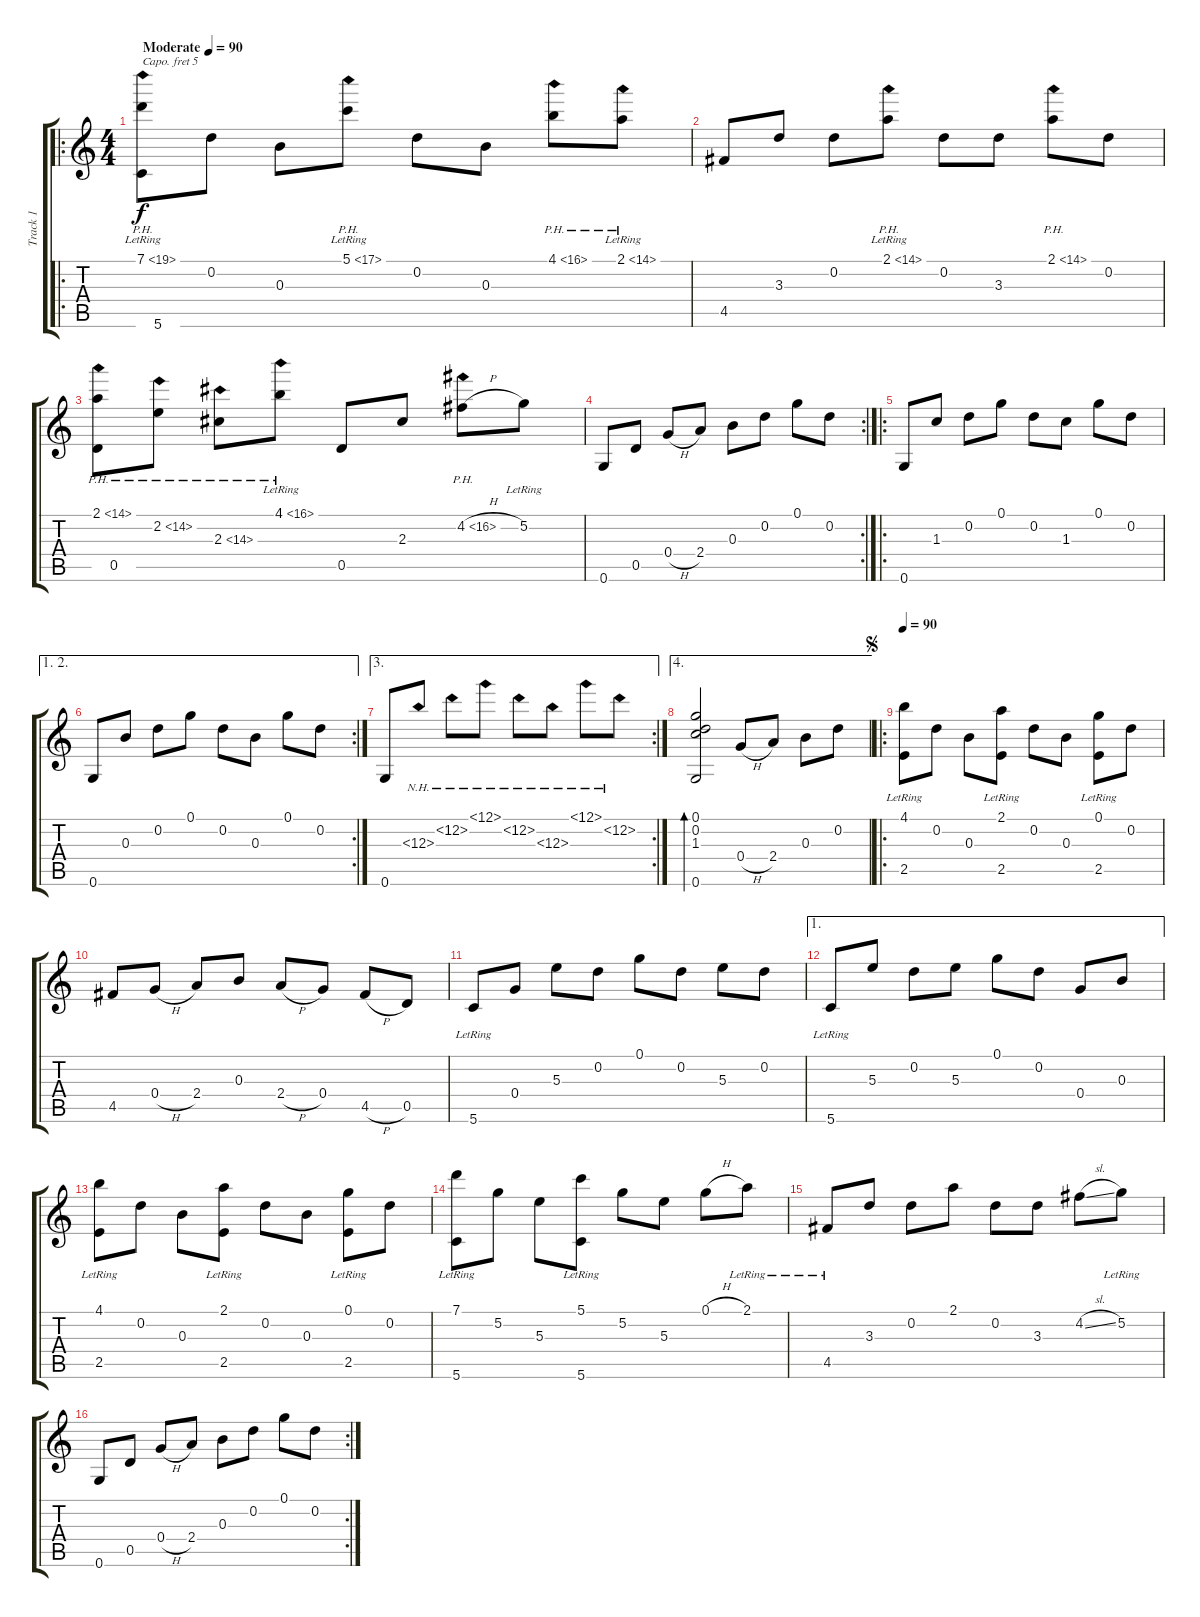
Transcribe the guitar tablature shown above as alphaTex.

\track ("Track 1" "Track 1") {instrument acousticguitarsteel}
\staff {score tabs}
\capo 5
\tuning (D4 A3 Gb3 D3 A2 D2) {hide}
\ro
\ts (4 4)
\tempo (90 "Moderate")
\clef g2
\ks c
(7.1{ph 12 lr} 5.6).8{dy f instrument acousticguitarsteel} 0.2.8 0.3.8 5.1{ph 12 lr}.8 0.2.8 0.3.8 4.1{ph 12}.8 2.1{ph 12 lr}.8 |
4.5.8 3.3.8 0.2.8 2.1{ph 12 lr}.8 0.2.8 3.3.8 2.1{ph 12}.8 0.2.8 |
(2.1{ph 12} 0.5).8 2.2{ph 12}.8 2.3{ph 12}.8 4.1{ph 12 lr}.8 0.5.8 2.3.8 4.2{ph 12 h}.8 5.2{lr}.8 |
\rc 2
0.6.8 0.5.8 0.4{h}.8 2.4.8 0.3.8 0.2.8 0.1.8 0.2.8 |
\ro
0.6.8 1.3.8 0.2.8 0.1.8 0.2.8 1.3.8 0.1.8 0.2.8 |
\ae (1 2)
\rc 2
0.6.8 0.3.8 0.2.8 0.1.8 0.2.8 0.3.8 0.1.8 0.2.8 |
\ae 3
\rc 2
0.6.8 12.3{nh}.8 12.2{nh}.8 12.1{nh}.8 12.2{nh}.8 12.3{nh}.8 12.1{nh}.8 12.2{nh}.8 |
\ae 4
(0.1 0.2 1.3 0.6).2{bd 240} 0.4{h}.8 2.4.8 0.3.8 0.2.8 |
\ro
\jump segno
\tempo 90
(4.1{lr} 2.5).8 0.2.8 0.3.8 (2.1{lr} 2.5).8 0.2.8 0.3.8 (0.1{lr} 2.5).8 0.2.8 |
4.5.8 0.4{h}.8 2.4.8 0.3.8 2.4{h}.8 0.4.8 4.5{h}.8 0.5.8 |
5.6{lr}.8 0.4.8 5.3.8 0.2.8 0.1.8 0.2.8 5.3.8 0.2.8 |
\ae 1
5.6{lr}.8 5.3.8 0.2.8 5.3.8 0.1.8 0.2.8 0.4.8 0.3.8 |
(4.1{lr} 2.5).8 0.2.8 0.3.8 (2.1{lr} 2.5).8 0.2.8 0.3.8 (0.1{lr} 2.5).8 0.2.8 |
(7.1{lr} 5.6).8 5.2.8 5.3.8 (5.1{lr} 5.6).8 5.2.8 5.3.8 0.1{h}.8 2.1{lr}.8 |
4.5{lr}.8 3.3.8 0.2.8 2.1.8 0.2.8 3.3.8 4.2{sl}.8 5.2{lr}.8 |
\rc 2
0.6.8 0.5.8 0.4{h}.8 2.4.8 0.3.8 0.2.8 0.1.8 0.2.8
